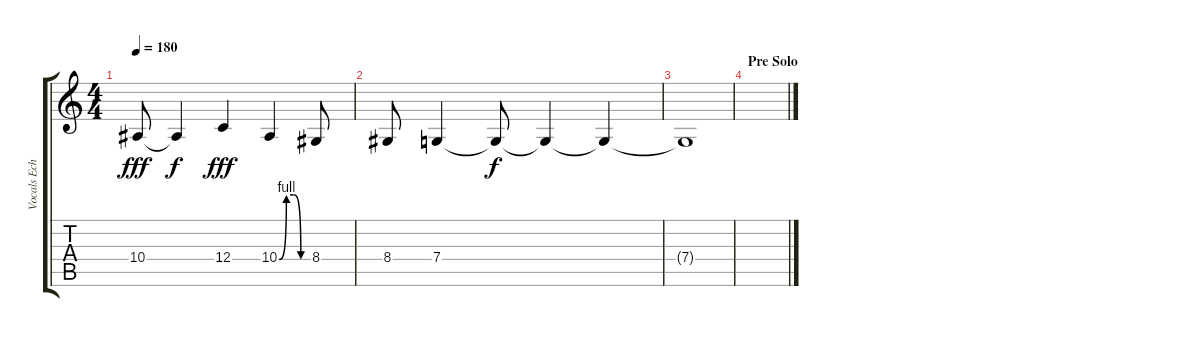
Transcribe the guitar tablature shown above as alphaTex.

\track ("Vocals Echo" "Vocals Ech") {instrument lead2sawtooth}
\staff {score tabs}
\tuning (D4 A3 F3 C3 G2 C2) {hide}
\ts (4 4)
\tempo 180
\clef g2
\ks c
10.4.8{dy fff} 10.4{t}.4{dy f} 12.4.4{dy fff} 10.4{be (custom 0 0 15 4 30 4 45 0 60 0)}.4 8.4.8 |
8.4.8 7.4.4 7.4{t}.8{dy f} 7.4{t}.4 7.4{t}.4 |
7.4{t}.1{volume 0} |
\section ("" "Pre Solo")
